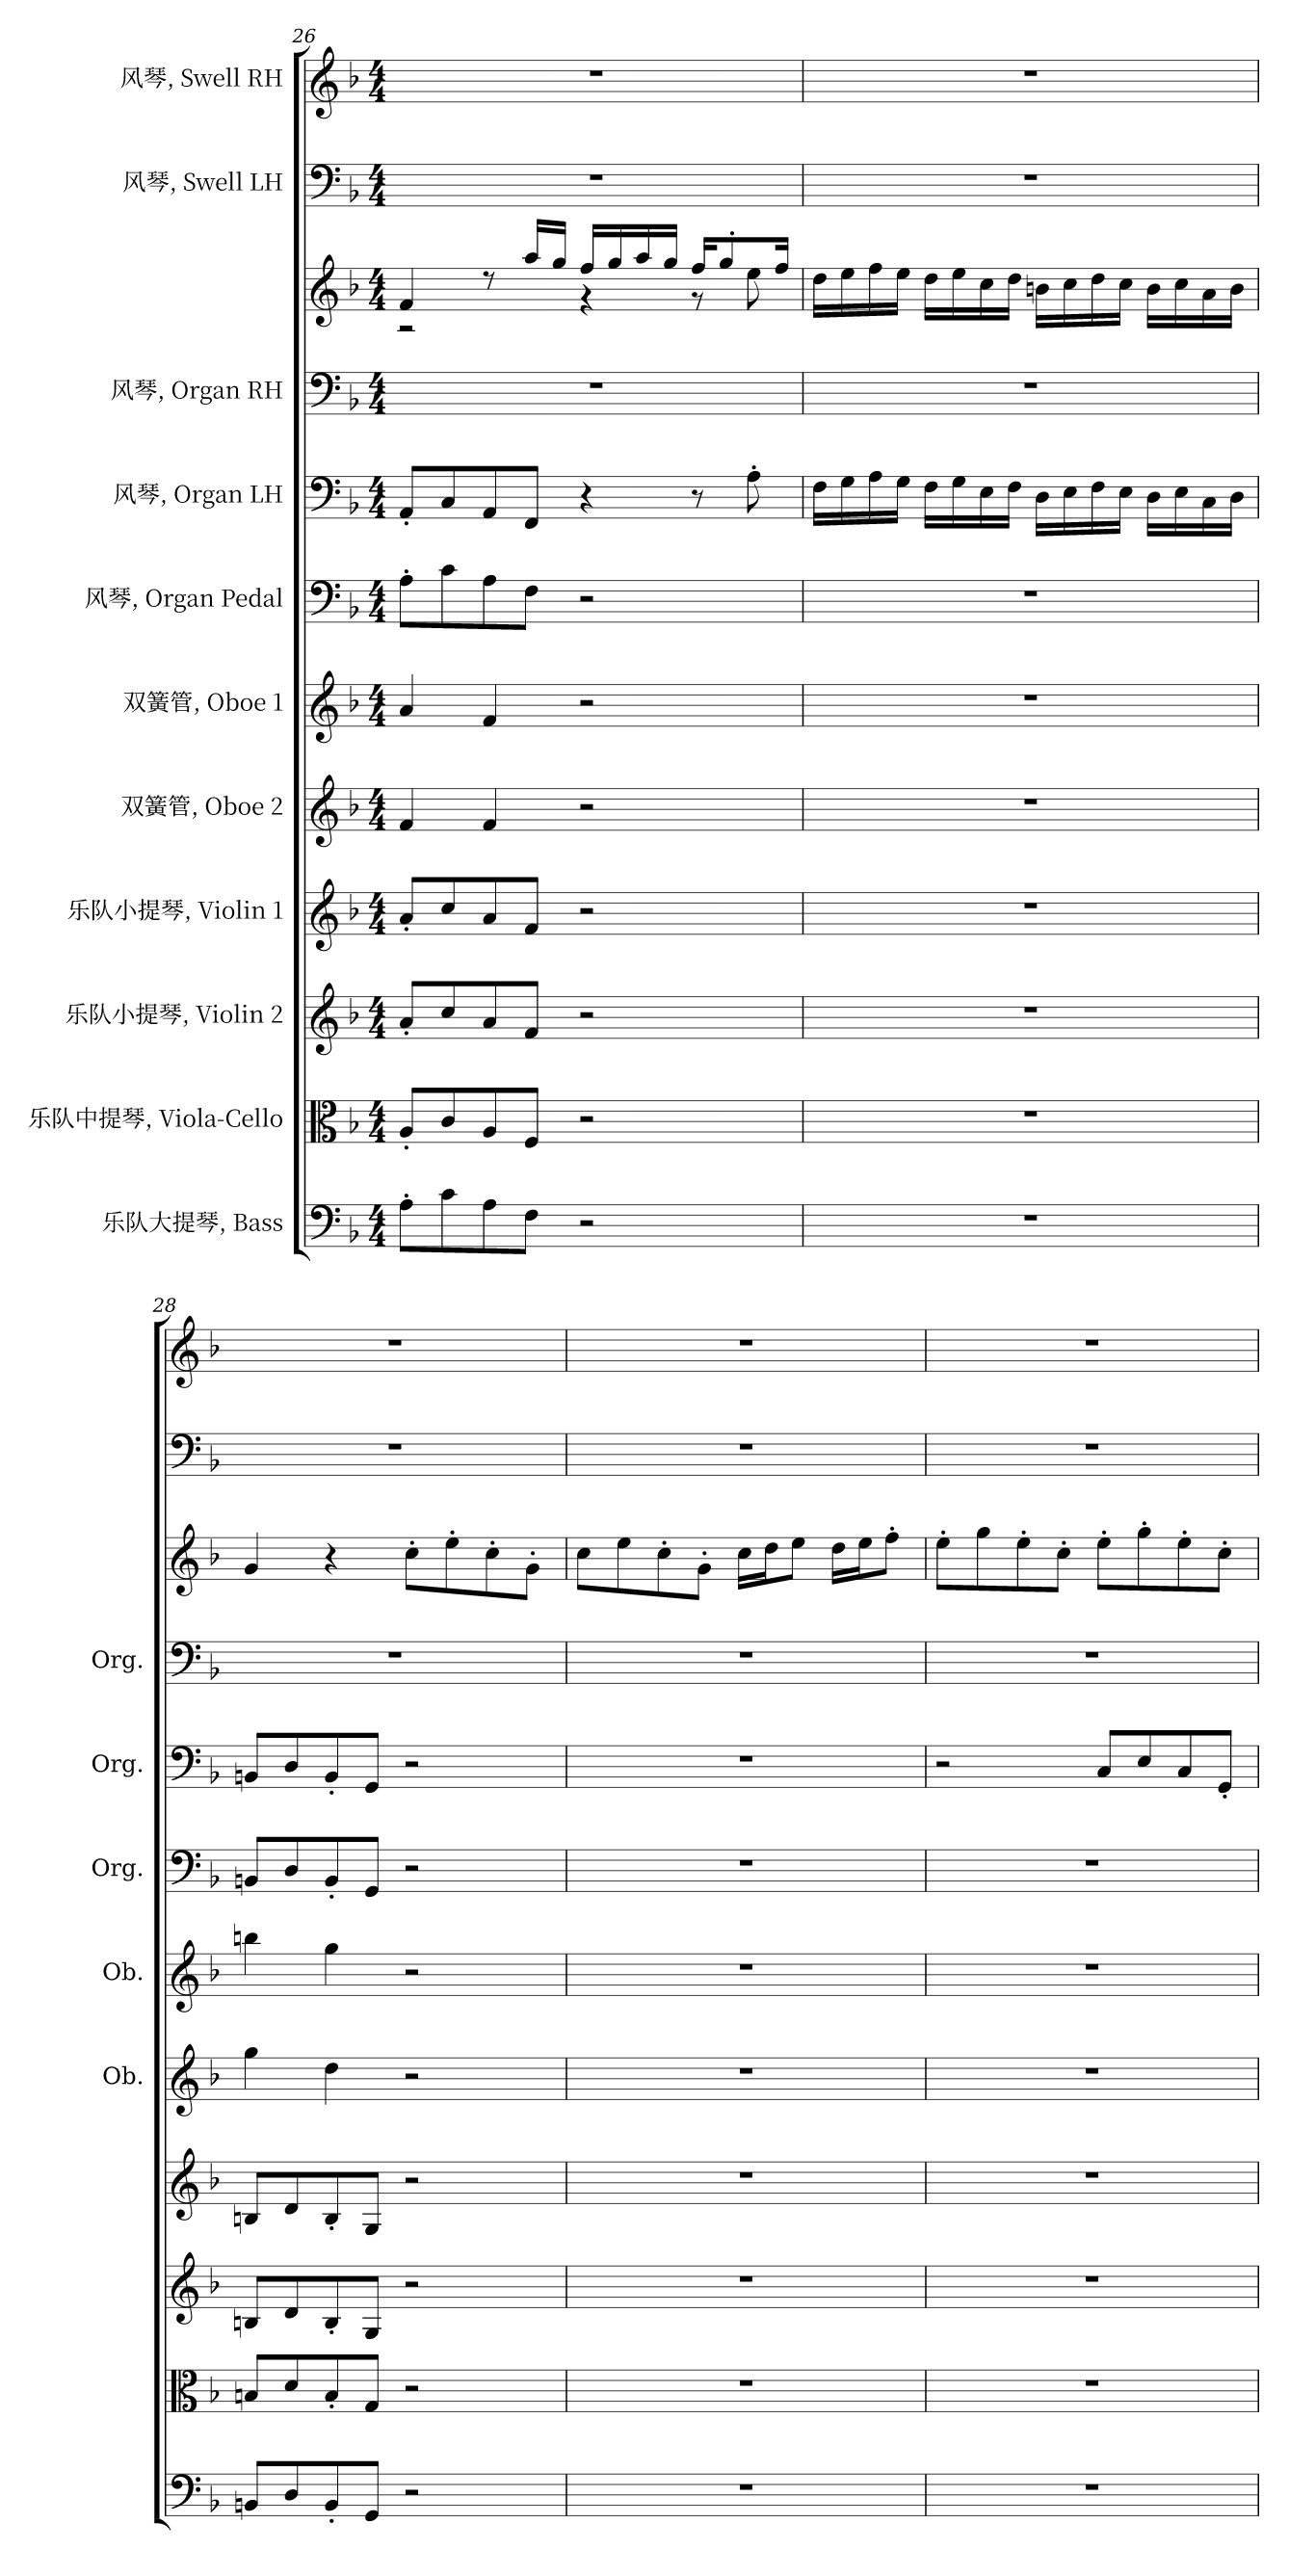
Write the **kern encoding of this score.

**kern	**kern	**kern	**kern	**kern	**kern	**kern	**kern	**kern	**kern	**kern	**kern
*part11	*part10	*part9	*part8	*part7	*part6	*part5	*part4	*part3	*part3	*part2	*part1
*staff12	*staff11	*staff10	*staff9	*staff8	*staff7	*staff6	*staff5	*staff4	*staff3	*staff2	*staff1
*I"乐队大提琴, Bass	*I"乐队中提琴, Viola-Cello	*I"乐队小提琴, Violin 2	*I"乐队小提琴, Violin 1	*I"双簧管, Oboe 2	*I"双簧管, Oboe 1	*I"风琴, Organ Pedal	*I"风琴, Organ LH	*I"风琴, Organ RH	*	*I"风琴, Swell LH	*I"风琴, Swell RH
*	*	*	*	*I'Ob.	*I'Ob.	*I'Org.	*I'Org.	*I'Org.	*	*	*
*clefF4	*clefC3	*clefG2	*clefG2	*clefG2	*clefG2	*clefF4	*clefF4	*clefF4	*clefG2	*clefF4	*clefG2
*k[b-]	*k[b-]	*k[b-]	*k[b-]	*k[b-]	*k[b-]	*k[b-]	*k[b-]	*k[b-]	*k[b-]	*k[b-]	*k[b-]
*M4/4	*M4/4	*M4/4	*M4/4	*M4/4	*M4/4	*M4/4	*M4/4	*M4/4	*M4/4	*M4/4	*M4/4
=26	=26	=26	=26	=26	=26	=26	=26	=26	=26	=26	=26
*	*	*	*	*	*	*	*	*	*^	*	*
8A'\L	8A'/L	8a'/L	8a'/L	4f/	4a/	8A'\L	8AA'/L	1r	4f/	2r	1r	1r
8c\	8c/	8cc/	8cc/	.	.	8c\	8C/	.	.	.	.	.
8A\	8A/	8a/	8a/	4f/	4f/	8A\	8AA/	.	8r	.	.	.
8F\J	8F/J	8f/J	8f/J	.	.	8F\J	8FF/J	.	16aa/LL	.	.	.
.	.	.	.	.	.	.	.	.	16gg/JJ	.	.	.
2r	2r	2r	2r	2r	2r	2r	4r	.	16ff/LL	4r	.	.
.	.	.	.	.	.	.	.	.	16gg/	.	.	.
.	.	.	.	.	.	.	.	.	16aa/	.	.	.
.	.	.	.	.	.	.	.	.	16gg/JJ	.	.	.
.	.	.	.	.	.	.	8r	.	16ff/KL	8r	.	.
.	.	.	.	.	.	.	.	.	8gg'/	.	.	.
.	.	.	.	.	.	.	8A'\	.	.	8ee\	.	.
.	.	.	.	.	.	.	.	.	16ff/Jk	.	.	.
*	*	*	*	*	*	*	*	*	*v	*v	*	*
!!LO:PB:g=z
=27	=27	=27	=27	=27	=27	=27	=27	=27	=27	=27	=27
1r	1r	1r	1r	1r	1r	1r	16F\LL	1r	16dd\LL	1r	1r
.	.	.	.	.	.	.	16G\	.	16ee\	.	.
.	.	.	.	.	.	.	16A\	.	16ff\	.	.
.	.	.	.	.	.	.	16G\JJ	.	16ee\JJ	.	.
.	.	.	.	.	.	.	16F\LL	.	16dd\LL	.	.
.	.	.	.	.	.	.	16G\	.	16ee\	.	.
.	.	.	.	.	.	.	16E\	.	16cc\	.	.
.	.	.	.	.	.	.	16F\JJ	.	16dd\JJ	.	.
.	.	.	.	.	.	.	16D\LL	.	16bn\LL	.	.
.	.	.	.	.	.	.	16E\	.	16cc\	.	.
.	.	.	.	.	.	.	16F\	.	16dd\	.	.
.	.	.	.	.	.	.	16E\JJ	.	16cc\JJ	.	.
.	.	.	.	.	.	.	16D\LL	.	16b\LL	.	.
.	.	.	.	.	.	.	16E\	.	16cc\	.	.
.	.	.	.	.	.	.	16C\	.	16a\	.	.
.	.	.	.	.	.	.	16D\JJ	.	16b\JJ	.	.
=28	=28	=28	=28	=28	=28	=28	=28	=28	=28	=28	=28
8BBn/L	8Bn/L	8Bn/L	8Bn/L	4gg\	4bbn\	8BBn/L	8BBn/L	1r	4g/	1r	1r
8D/	8d/	8d/	8d/	.	.	8D/	8D/	.	.	.	.
8BB'/	8B'/	8B'/	8B'/	4dd\	4gg\	8BB'/	8BB'/	.	4r	.	.
8GG/J	8G/J	8G/J	8G/J	.	.	8GG/J	8GG/J	.	.	.	.
2r	2r	2r	2r	2r	2r	2r	2r	.	8cc'\L	.	.
.	.	.	.	.	.	.	.	.	8ee'\	.	.
.	.	.	.	.	.	.	.	.	8cc'\	.	.
.	.	.	.	.	.	.	.	.	8g'\J	.	.
=29	=29	=29	=29	=29	=29	=29	=29	=29	=29	=29	=29
1r	1r	1r	1r	1r	1r	1r	1r	1r	8cc\L	1r	1r
.	.	.	.	.	.	.	.	.	8ee\	.	.
.	.	.	.	.	.	.	.	.	8cc'\	.	.
.	.	.	.	.	.	.	.	.	8g'\J	.	.
.	.	.	.	.	.	.	.	.	16cc\LL	.	.
.	.	.	.	.	.	.	.	.	16dd\J	.	.
.	.	.	.	.	.	.	.	.	8ee\J	.	.
.	.	.	.	.	.	.	.	.	16dd\LL	.	.
.	.	.	.	.	.	.	.	.	16ee\J	.	.
.	.	.	.	.	.	.	.	.	8ff'\J	.	.
!!LO:PB:g=z
=30	=30	=30	=30	=30	=30	=30	=30	=30	=30	=30	=30
1r	1r	1r	1r	1r	1r	1r	2r	1r	8ee'\L	1r	1r
.	.	.	.	.	.	.	.	.	8gg\	.	.
.	.	.	.	.	.	.	.	.	8ee'\	.	.
.	.	.	.	.	.	.	.	.	8cc'\J	.	.
.	.	.	.	.	.	.	8C/L	.	8ee'\L	.	.
.	.	.	.	.	.	.	8E/	.	8gg'\	.	.
.	.	.	.	.	.	.	8C/	.	8ee'\	.	.
.	.	.	.	.	.	.	8GG'/J	.	8cc'\J	.	.
=	=	=	=	=	=	=	=	=	=	=	=
*-	*-	*-	*-	*-	*-	*-	*-	*-	*-	*-	*-
